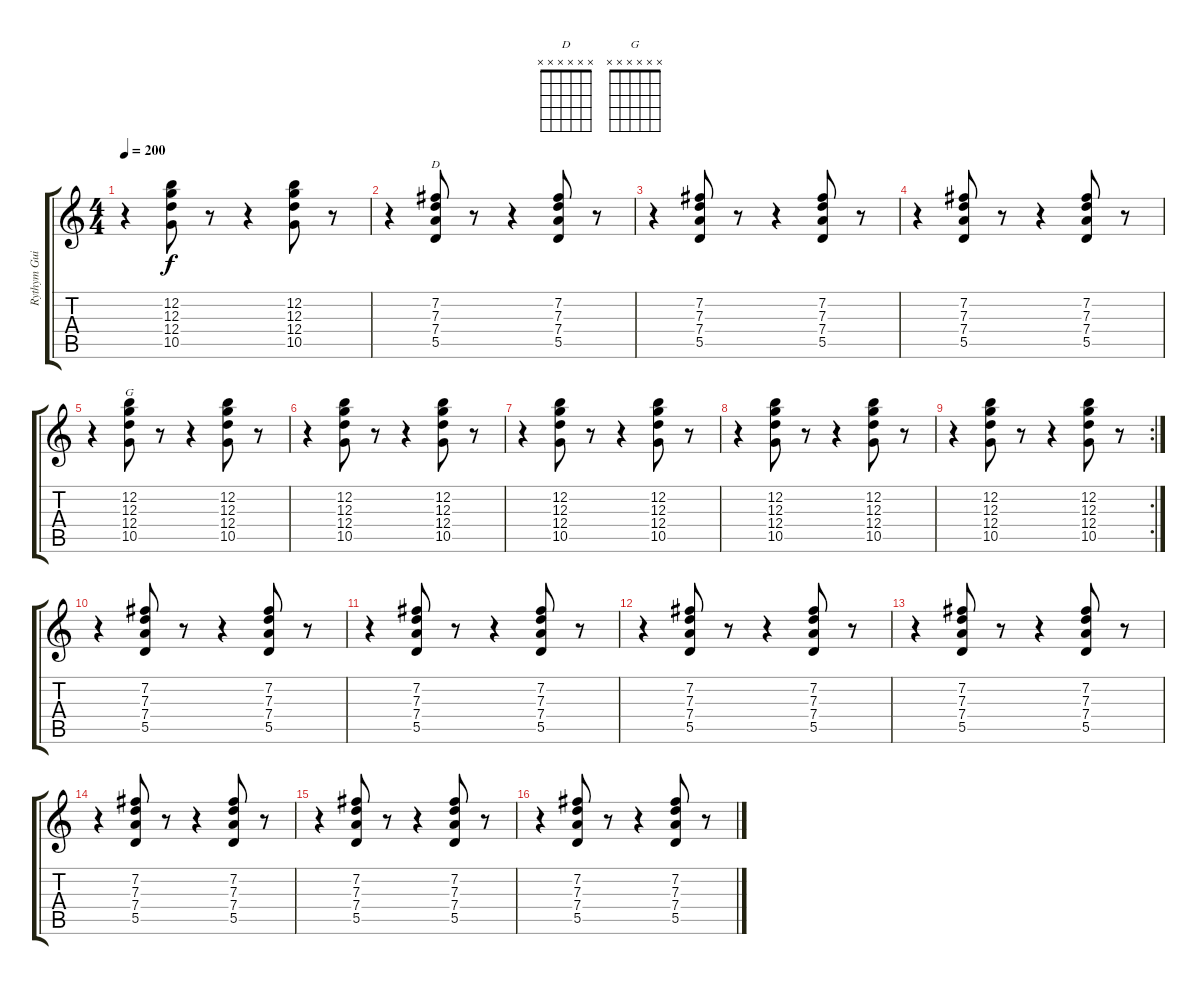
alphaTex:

\track ("Rythym Guitar" "Rythym Gui") {instrument electricguitarclean}
\staff {score tabs}
\tuning (E4 B3 G3 D3 A2 E2) {hide}
\chord ("D" x x x x x x) {firstfret 0}
\chord ("G" x x x x x x) {firstfret 0}
\ts (4 4)
\tempo 200
\clef g2
\ks c
r.4{dy f} (12.2 12.3 12.4 10.5).8 r.8 r.4 (12.2 12.3 12.4 10.5).8 r.8 |
r.4 (7.2 7.3 7.4 5.5).8{ch "D"} r.8 r.4 (7.2 7.3 7.4 5.5).8 r.8 |
r.4 (7.2 7.3 7.4 5.5).8 r.8 r.4 (7.2 7.3 7.4 5.5).8 r.8 |
r.4 (7.2 7.3 7.4 5.5).8 r.8 r.4 (7.2 7.3 7.4 5.5).8 r.8 |
r.4 (12.2 12.3 12.4 10.5).8{ch "G"} r.8 r.4 (12.2 12.3 12.4 10.5).8 r.8 |
r.4 (12.2 12.3 12.4 10.5).8 r.8 r.4 (12.2 12.3 12.4 10.5).8 r.8 |
r.4 (12.2 12.3 12.4 10.5).8 r.8 r.4 (12.2 12.3 12.4 10.5).8 r.8 |
r.4 (12.2 12.3 12.4 10.5).8 r.8 r.4 (12.2 12.3 12.4 10.5).8 r.8 |
\rc 2
r.4 (12.2 12.3 12.4 10.5).8 r.8 r.4 (12.2 12.3 12.4 10.5).8 r.8 |
r.4 (7.2 7.3 7.4 5.5).8 r.8 r.4 (7.2 7.3 7.4 5.5).8 r.8 |
r.4 (7.2 7.3 7.4 5.5).8 r.8 r.4 (7.2 7.3 7.4 5.5).8 r.8 |
r.4 (7.2 7.3 7.4 5.5).8 r.8 r.4 (7.2 7.3 7.4 5.5).8 r.8 |
r.4 (7.2 7.3 7.4 5.5).8 r.8 r.4 (7.2 7.3 7.4 5.5).8 r.8 |
r.4 (7.2 7.3 7.4 5.5).8 r.8 r.4 (7.2 7.3 7.4 5.5).8 r.8 |
r.4 (7.2 7.3 7.4 5.5).8 r.8 r.4 (7.2 7.3 7.4 5.5).8 r.8 |
r.4 (7.2 7.3 7.4 5.5).8 r.8 r.4 (7.2 7.3 7.4 5.5).8 r.8
